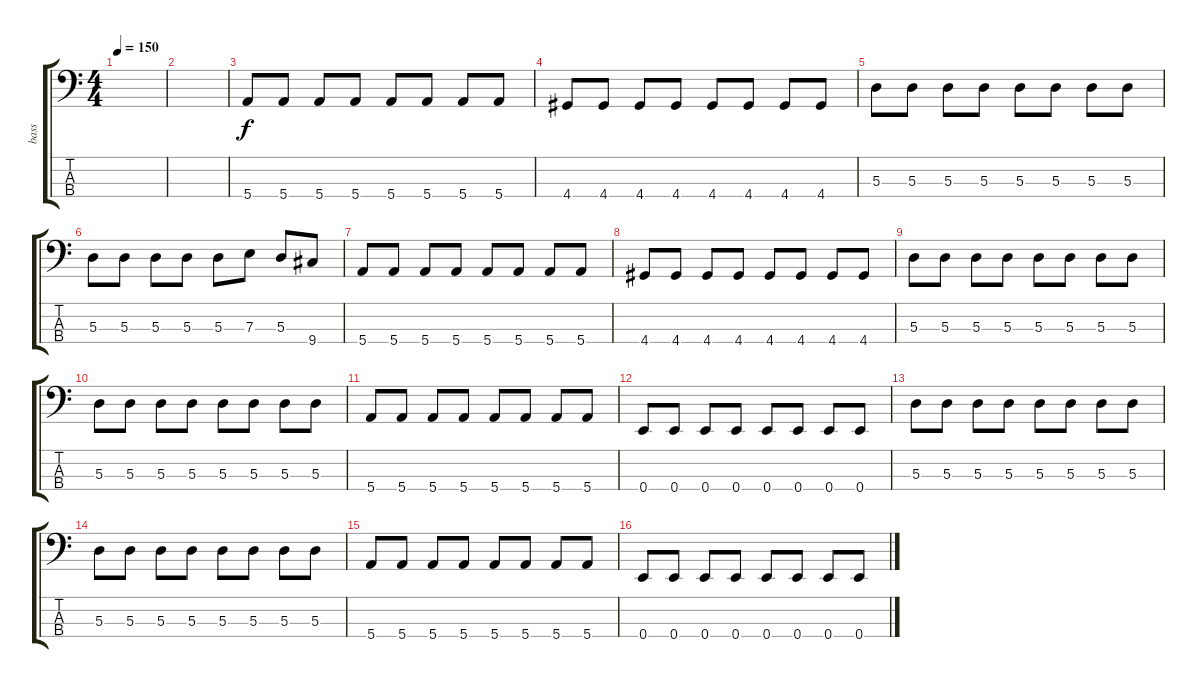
\track ("bass" "bass") {instrument acousticbass}
\staff {score tabs}
\tuning (G2 D2 A1 E1) {hide}
\ts (4 4)
\tempo 150
\clef f4
\ks c
|
|
5.4.8 5.4.8 5.4.8 5.4.8 5.4.8 5.4.8 5.4.8 5.4.8 |
4.4.8 4.4.8 4.4.8 4.4.8 4.4.8 4.4.8 4.4.8 4.4.8 |
5.3.8 5.3.8 5.3.8 5.3.8 5.3.8 5.3.8 5.3.8 5.3.8 |
5.3.8 5.3.8 5.3.8 5.3.8 5.3.8 7.3.8 5.3.8 9.4.8 |
5.4.8 5.4.8 5.4.8 5.4.8 5.4.8 5.4.8 5.4.8 5.4.8 |
4.4.8 4.4.8 4.4.8 4.4.8 4.4.8 4.4.8 4.4.8 4.4.8 |
5.3.8 5.3.8 5.3.8 5.3.8 5.3.8 5.3.8 5.3.8 5.3.8 |
5.3.8 5.3.8 5.3.8 5.3.8 5.3.8 5.3.8 5.3.8 5.3.8 |
5.4.8 5.4.8 5.4.8 5.4.8 5.4.8 5.4.8 5.4.8 5.4.8 |
0.4.8 0.4.8 0.4.8 0.4.8 0.4.8 0.4.8 0.4.8 0.4.8 |
5.3.8 5.3.8 5.3.8 5.3.8 5.3.8 5.3.8 5.3.8 5.3.8 |
5.3.8 5.3.8 5.3.8 5.3.8 5.3.8 5.3.8 5.3.8 5.3.8 |
5.4.8 5.4.8 5.4.8 5.4.8 5.4.8 5.4.8 5.4.8 5.4.8 |
0.4.8 0.4.8 0.4.8 0.4.8 0.4.8 0.4.8 0.4.8 0.4.8
